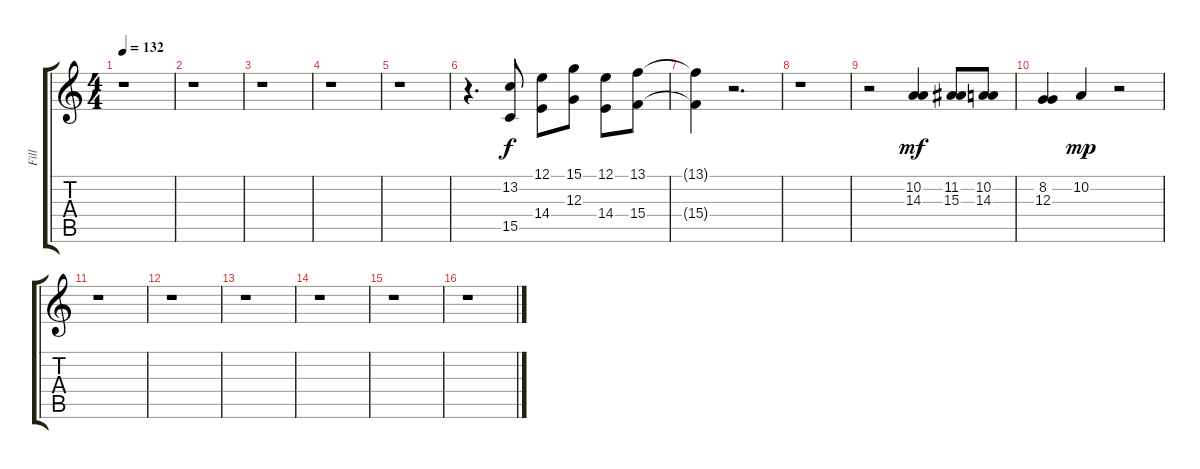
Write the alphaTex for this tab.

\track ("Fill" "Fill") {instrument clarinet}
\staff {score tabs}
\tuning (E4 B3 G3 D3 A2 E2) {hide}
\ts (4 4)
\tempo 132
\clef g2
\ks c
r.1{dy f} |
r.1 |
r.1 |
r.1 |
r.1 |
r.4{d} (13.2 15.5).8{instrument trumpet} (12.1 14.4).8 (15.1 12.3).8 (12.1 14.4).8 (13.1 15.4).8 |
(13.1{t} 15.4{t}).4 r.2{d} |
r.1 |
r.2 (10.2 14.3).4{dy mf instrument clarinet} (11.2 15.3).8 (10.2 14.3).8 |
(8.2 12.3).4 10.2.4{dy mp} r.2 |
r.1 |
r.1 |
r.1 |
r.1 |
r.1 |
r.1
